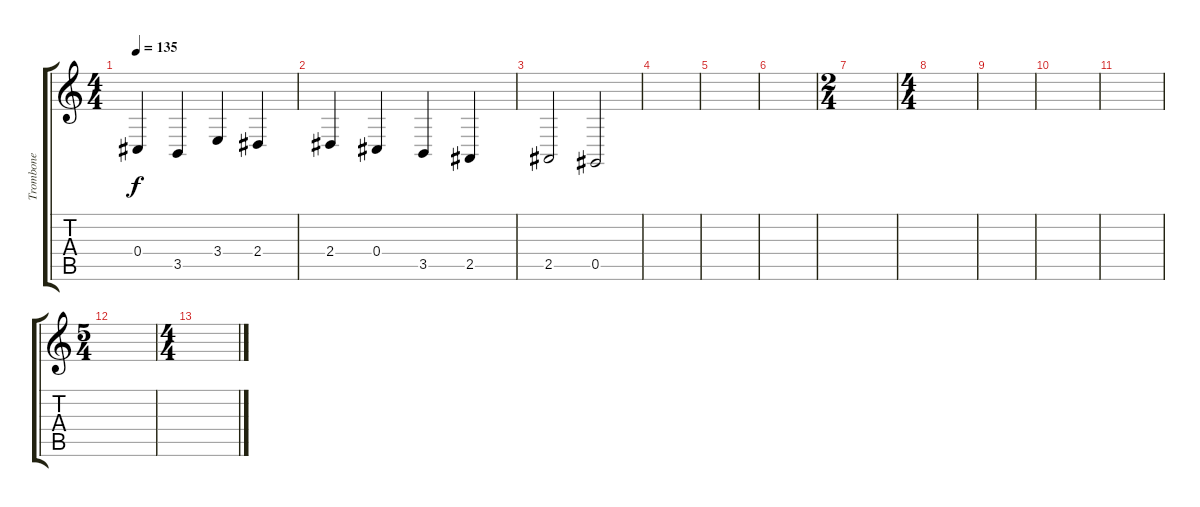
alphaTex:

\track ("Trombone" "Trombone") {instrument trombone}
\staff {score tabs}
\tuning (Eb4 Bb3 Gb3 Db3 Ab2 Eb2) {hide}
\ts (4 4)
\tempo 135
\clef g2
\ks c
0.4.4{dy f} 3.5.4 3.4.4 2.4.4 |
2.4.4 0.4.4 3.5.4 2.5.4 |
2.5.2 0.5.2 |
\section ("" "")
|
|
|
\ts (2 4)
\section ("" "")
|
\ts (4 4)
|
|
|
|
\ts (5 4)
|
\ts (4 4)
